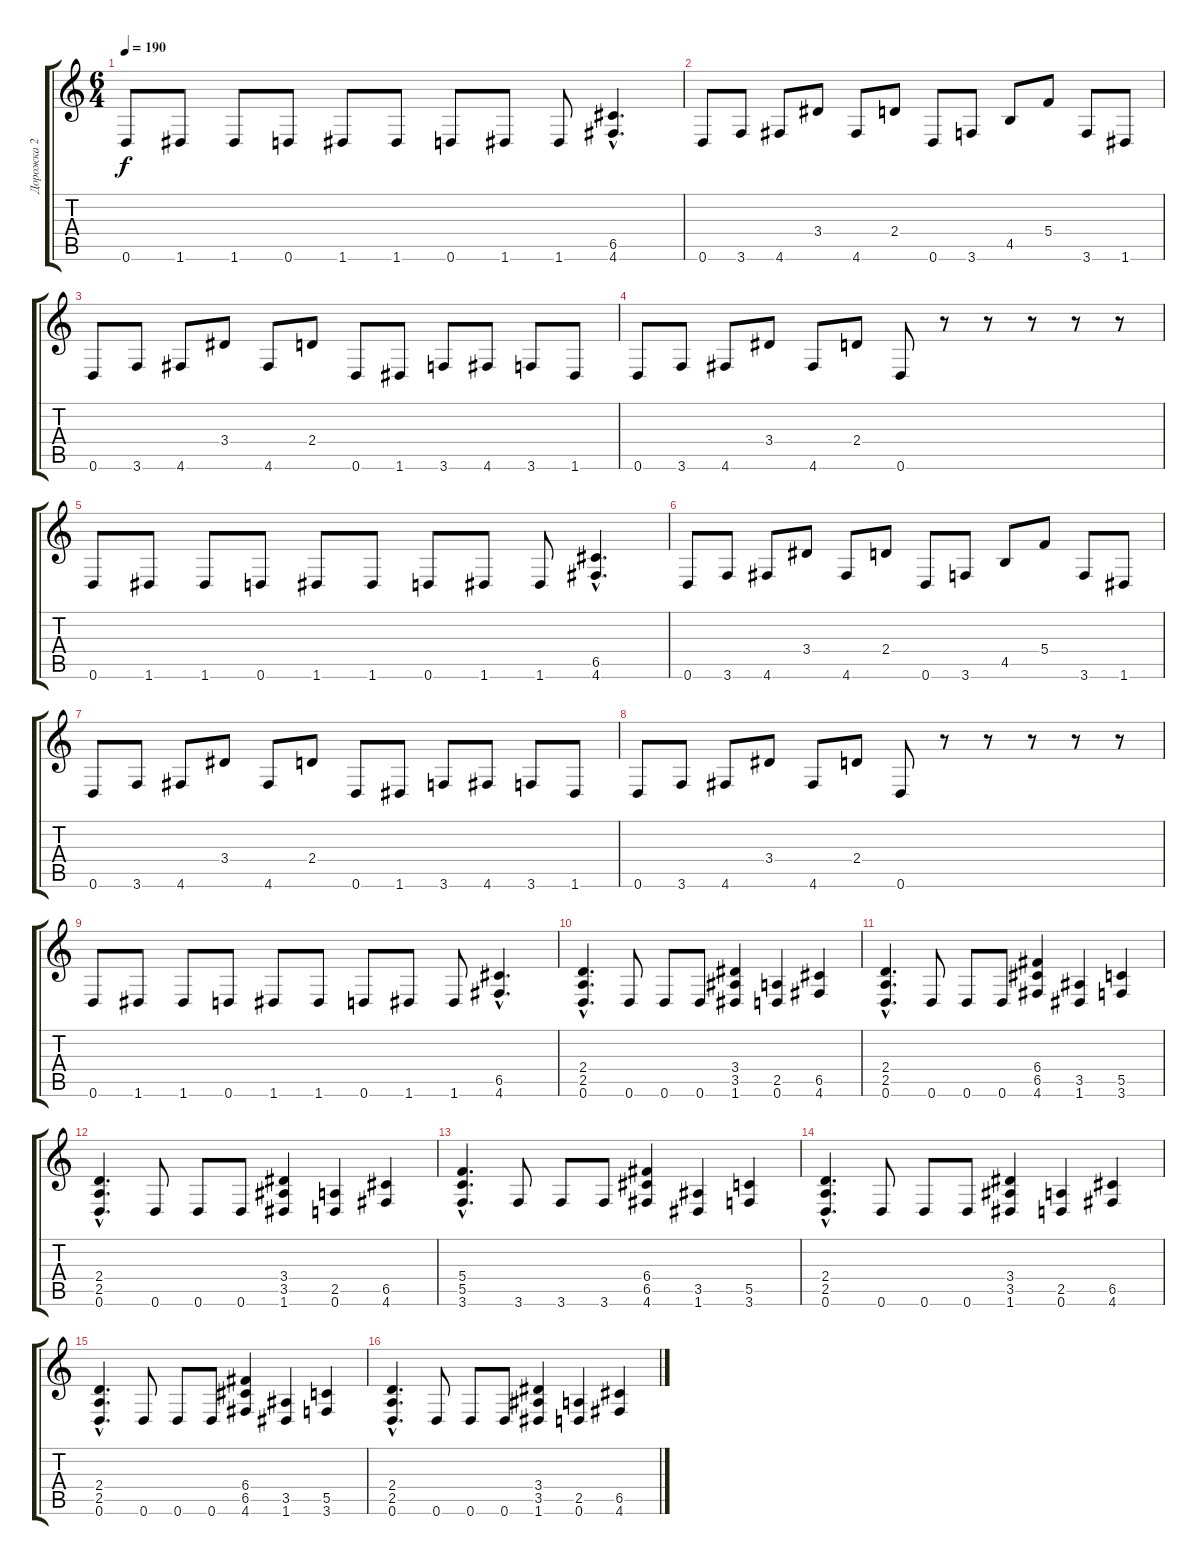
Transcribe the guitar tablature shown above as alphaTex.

\track ("Дорожка 2" "Дорожка 2") {instrument overdrivenguitar}
\staff {score tabs}
\tuning (D4 A3 F3 C3 G2 D2) {hide}
\ts (6 4)
\tempo 190
\clef g2
\ks c
0.6.8{dy f} 1.6.8 1.6.8 0.6.8 1.6.8 1.6.8 0.6.8 1.6.8 1.6.8 (6.5{hac} 4.6{hac}).4{d} |
0.6.8 3.6.8 4.6.8 3.4.8 4.6.8 2.4.8 0.6.8 3.6.8 4.5.8 5.4.8 3.6.8 1.6.8 |
0.6.8 3.6.8 4.6.8 3.4.8 4.6.8 2.4.8 0.6.8 1.6.8 3.6.8 4.6.8 3.6.8 1.6.8 |
0.6.8 3.6.8 4.6.8 3.4.8 4.6.8 2.4.8 0.6.8 r.8 r.8 r.8 r.8 r.8 |
0.6.8 1.6.8 1.6.8 0.6.8 1.6.8 1.6.8 0.6.8 1.6.8 1.6.8 (6.5{hac} 4.6{hac}).4{d} |
0.6.8 3.6.8 4.6.8 3.4.8 4.6.8 2.4.8 0.6.8 3.6.8 4.5.8 5.4.8 3.6.8 1.6.8 |
0.6.8 3.6.8 4.6.8 3.4.8 4.6.8 2.4.8 0.6.8 1.6.8 3.6.8 4.6.8 3.6.8 1.6.8 |
0.6.8 3.6.8 4.6.8 3.4.8 4.6.8 2.4.8 0.6.8 r.8 r.8 r.8 r.8 r.8 |
0.6.8 1.6.8 1.6.8 0.6.8 1.6.8 1.6.8 0.6.8 1.6.8 1.6.8 (6.5{hac} 4.6{hac}).4{d} |
(2.4{hac} 2.5{hac} 0.6{hac}).4{d} 0.6.8 0.6.8 0.6.8 (3.4 3.5 1.6).4 (2.5 0.6).4 (6.5 4.6).4 |
(2.4{hac} 2.5{hac} 0.6{hac}).4{d} 0.6.8 0.6.8 0.6.8 (6.4 6.5 4.6).4 (3.5 1.6).4 (5.5 3.6).4 |
(2.4{hac} 2.5{hac} 0.6{hac}).4{d} 0.6.8 0.6.8 0.6.8 (3.4 3.5 1.6).4 (2.5 0.6).4 (6.5 4.6).4 |
(5.4{hac} 5.5{hac} 3.6{hac}).4{d} 3.6.8 3.6.8 3.6.8 (6.4 6.5 4.6).4 (3.5 1.6).4 (5.5 3.6).4 |
(2.4{hac} 2.5{hac} 0.6{hac}).4{d} 0.6.8 0.6.8 0.6.8 (3.4 3.5 1.6).4 (2.5 0.6).4 (6.5 4.6).4 |
(2.4{hac} 2.5{hac} 0.6{hac}).4{d} 0.6.8 0.6.8 0.6.8 (6.4 6.5 4.6).4 (3.5 1.6).4 (5.5 3.6).4 |
(2.4{hac} 2.5{hac} 0.6{hac}).4{d} 0.6.8 0.6.8 0.6.8 (3.4 3.5 1.6).4 (2.5 0.6).4 (6.5 4.6).4
